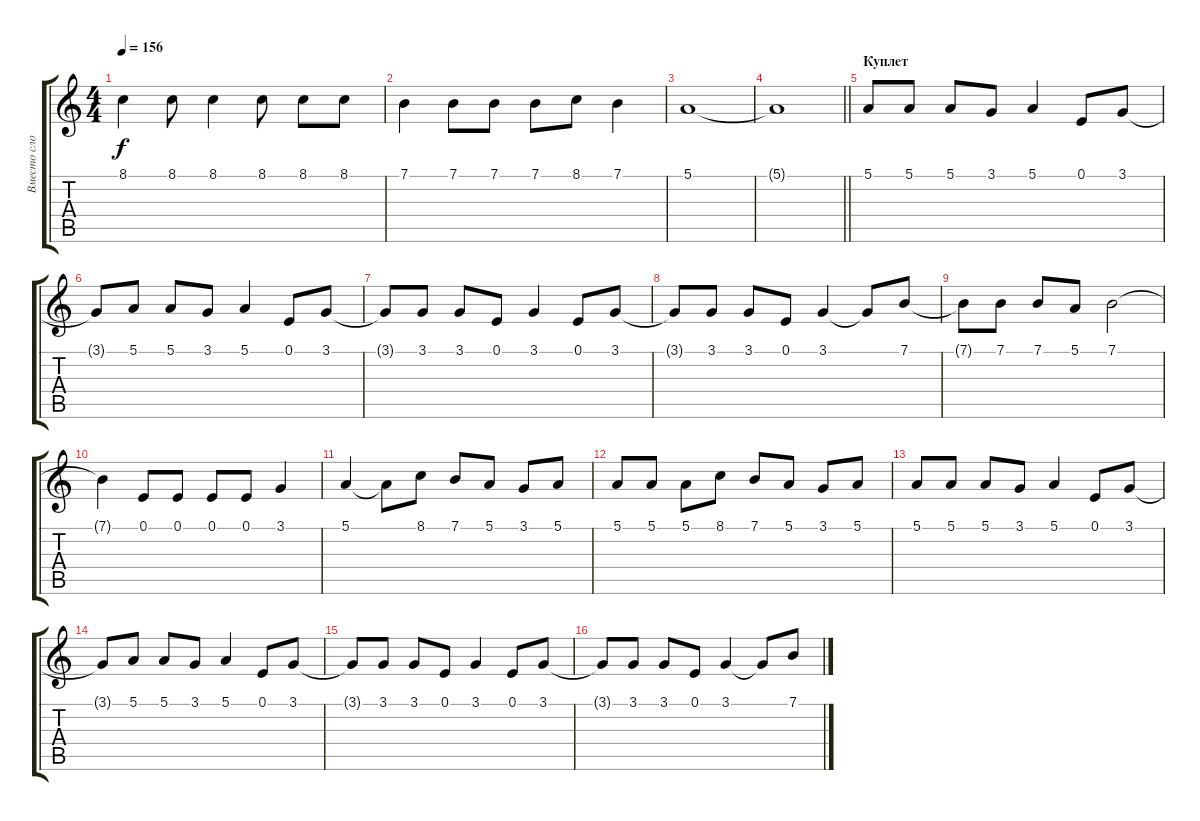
\track ("Вместо слов (для красоты)" "Вместо сло") {instrument fx7echoes}
\staff {score tabs}
\tuning (E4 B3 G3 D3 A2 E2) {hide}
\ts (4 4)
\tempo 156
\clef g2
\ks c
8.1.4{dy f} 8.1.8 8.1.4 8.1.8 8.1.8 8.1.8 |
7.1.4 7.1.8 7.1.8 7.1.8 8.1.8 7.1.4 |
5.1.1 |
\barLineRight lightlight
5.1{t}.1 |
\section ("" "Куплет")
5.1.8 5.1.8 5.1.8 3.1.8 5.1.4 0.1.8 3.1.8 |
3.1{t}.8 5.1.8 5.1.8 3.1.8 5.1.4 0.1.8 3.1.8 |
3.1{t}.8 3.1.8 3.1.8 0.1.8 3.1.4 0.1.8 3.1.8 |
3.1{t}.8 3.1.8 3.1.8 0.1.8 3.1.4 3.1{t}.8 7.1.8 |
7.1{t}.8 7.1.8 7.1.8 5.1.8 7.1.2 |
7.1{t}.4 0.1.8 0.1.8 0.1.8 0.1.8 3.1.4 |
5.1.4 5.1{t}.8 8.1.8 7.1.8 5.1.8 3.1.8 5.1.8 |
5.1.8 5.1.8 5.1.8 8.1.8 7.1.8 5.1.8 3.1.8 5.1.8 |
5.1.8 5.1.8 5.1.8 3.1.8 5.1.4 0.1.8 3.1.8 |
3.1{t}.8 5.1.8 5.1.8 3.1.8 5.1.4 0.1.8 3.1.8 |
3.1{t}.8 3.1.8 3.1.8 0.1.8 3.1.4 0.1.8 3.1.8 |
3.1{t}.8 3.1.8 3.1.8 0.1.8 3.1.4 3.1{t}.8 7.1.8
